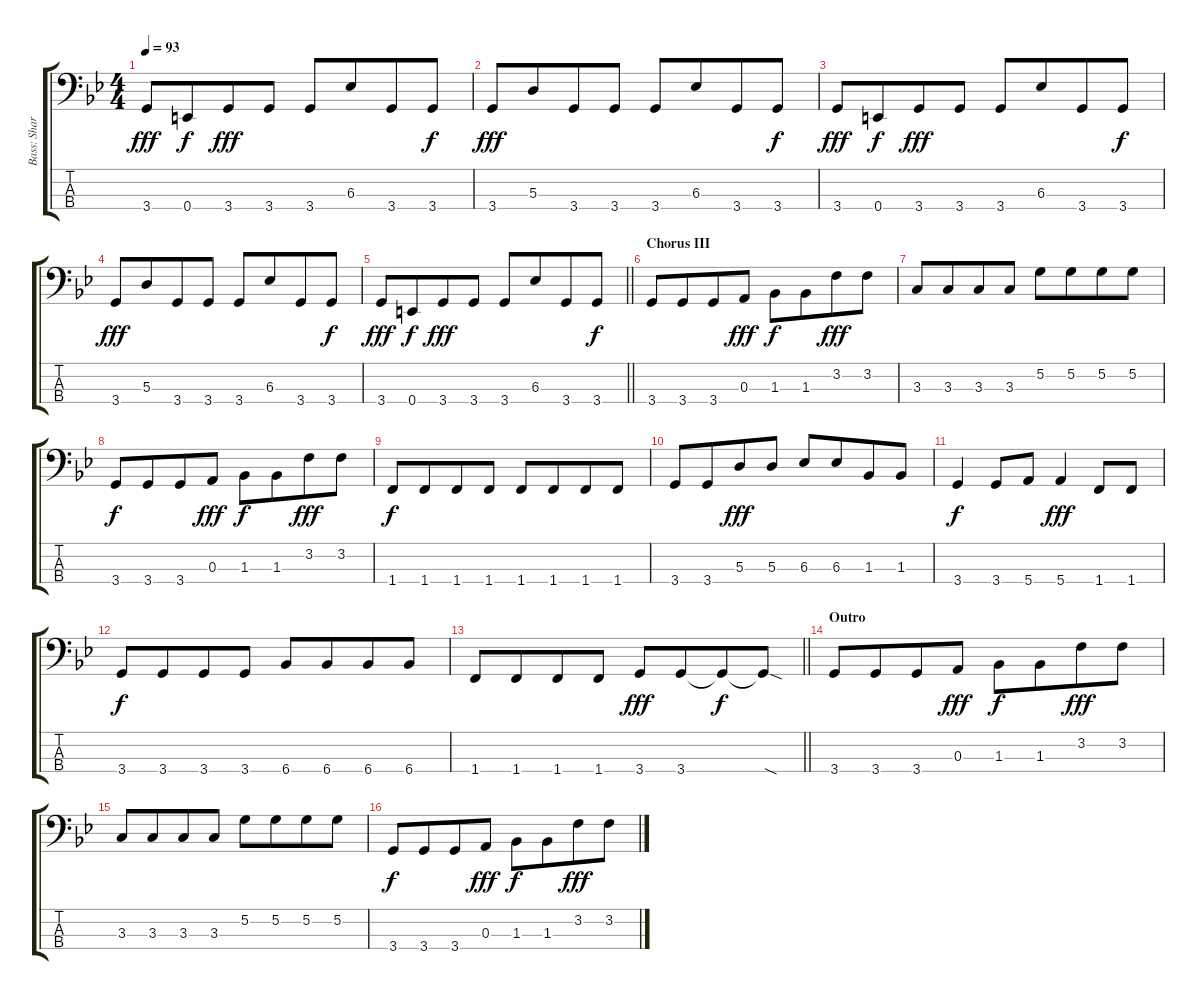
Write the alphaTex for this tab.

\track ("Bass: Share" "Bass: Shar") {instrument electricbassfinger}
\staff {score tabs}
\tuning (G2 D2 A1 E1) {hide}
\ts (4 4)
\tempo 93
\clef f4
\ks bb
3.4.8{dy fff beam merge} 0.4.8{dy f beam merge} 3.4.8{dy fff} 3.4.8 3.4.8{beam merge} 6.3.8{beam merge} 3.4.8 3.4.8{dy f} |
3.4.8{dy fff beam merge} 5.3.8{beam merge} 3.4.8 3.4.8 3.4.8{beam merge} 6.3.8{beam merge} 3.4.8 3.4.8{dy f} |
3.4.8{dy fff beam merge} 0.4.8{dy f beam merge} 3.4.8{dy fff} 3.4.8 3.4.8{beam merge} 6.3.8{beam merge} 3.4.8 3.4.8{dy f} |
3.4.8{dy fff beam merge} 5.3.8{beam merge} 3.4.8 3.4.8 3.4.8{beam merge} 6.3.8{beam merge} 3.4.8 3.4.8{dy f} |
\barLineRight lightlight
3.4.8{dy fff beam merge} 0.4.8{dy f beam merge} 3.4.8{dy fff} 3.4.8 3.4.8{beam merge} 6.3.8{beam merge} 3.4.8 3.4.8{dy f} |
\section ("" "Chorus III")
3.4.8 3.4.8{beam merge} 3.4.8 0.3.8{dy fff beam split} 1.3.8{dy f} 1.3.8{beam merge} 3.2.8{dy fff} 3.2.8 |
3.3.8 3.3.8{beam merge} 3.3.8 3.3.8{beam split} 5.2.8 5.2.8{beam merge} 5.2.8 5.2.8 |
3.4.8{dy f} 3.4.8{beam merge} 3.4.8 0.3.8{dy fff beam split} 1.3.8{dy f} 1.3.8{beam merge} 3.2.8{dy fff} 3.2.8 |
1.4.8{dy f} 1.4.8{beam merge} 1.4.8 1.4.8{beam split} 1.4.8 1.4.8{beam merge} 1.4.8 1.4.8 |
3.4.8 3.4.8{beam merge} 5.3.8{dy fff} 5.3.8{beam split} 6.3.8 6.3.8{beam merge} 1.3.8 1.3.8 |
3.4.4{dy f} 3.4.8 5.4.8 5.4.4{dy fff} 1.4.8 1.4.8 |
3.4.8{dy f} 3.4.8{beam merge} 3.4.8 3.4.8{beam split} 6.4.8 6.4.8{beam merge} 6.4.8 6.4.8 |
\barLineRight lightlight
1.4.8 1.4.8{beam merge} 1.4.8 1.4.8{beam split} 3.4.8{dy fff} 3.4.8{beam merge} 3.4{t}.8{dy f} 3.4{sod t}.8 |
\section ("" "Outro")
3.4.8 3.4.8{beam merge} 3.4.8 0.3.8{dy fff beam split} 1.3.8{dy f} 1.3.8{beam merge} 3.2.8{dy fff} 3.2.8 |
3.3.8 3.3.8{beam merge} 3.3.8 3.3.8{beam split} 5.2.8 5.2.8{beam merge} 5.2.8 5.2.8 |
3.4.8{dy f} 3.4.8{beam merge} 3.4.8 0.3.8{dy fff beam split} 1.3.8{dy f} 1.3.8{beam merge} 3.2.8{dy fff} 3.2.8
